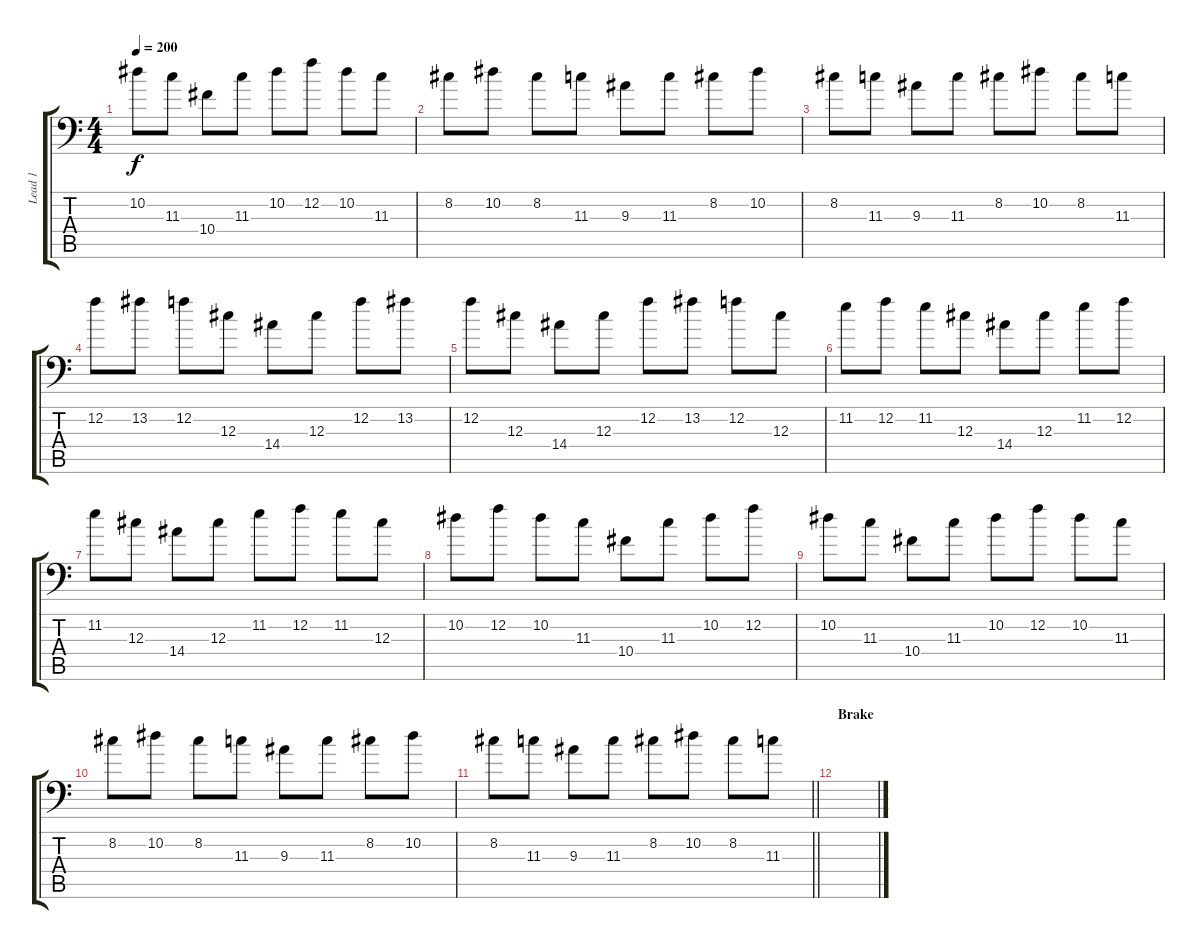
\track ("Lead 1" "Lead 1") {instrument overdrivenguitar}
\staff {score tabs}
\tuning (Bb3 F3 Db3 Ab2 Eb2 Bb1) {hide}
\ts (4 4)
\tempo 200
\clef f4
\ks c
10.2.8{dy f} 11.3.8 10.4.8 11.3.8 10.2.8 12.2.8 10.2.8 11.3.8 |
8.2.8 10.2.8 8.2.8 11.3.8 9.3.8 11.3.8 8.2.8 10.2.8 |
8.2.8 11.3.8 9.3.8 11.3.8 8.2.8 10.2.8 8.2.8 11.3.8 |
12.2.8 13.2.8 12.2.8 12.3.8 14.4.8 12.3.8 12.2.8 13.2.8 |
12.2.8 12.3.8 14.4.8 12.3.8 12.2.8 13.2.8 12.2.8 12.3.8 |
11.2.8 12.2.8 11.2.8 12.3.8 14.4.8 12.3.8 11.2.8 12.2.8 |
11.2.8 12.3.8 14.4.8 12.3.8 11.2.8 12.2.8 11.2.8 12.3.8 |
10.2.8 12.2.8 10.2.8 11.3.8 10.4.8 11.3.8 10.2.8 12.2.8 |
10.2.8 11.3.8 10.4.8 11.3.8 10.2.8 12.2.8 10.2.8 11.3.8 |
8.2.8 10.2.8 8.2.8 11.3.8 9.3.8 11.3.8 8.2.8 10.2.8 |
\barLineRight lightlight
8.2.8 11.3.8 9.3.8 11.3.8 8.2.8 10.2.8 8.2.8 11.3.8 |
\section ("" "Brake")
